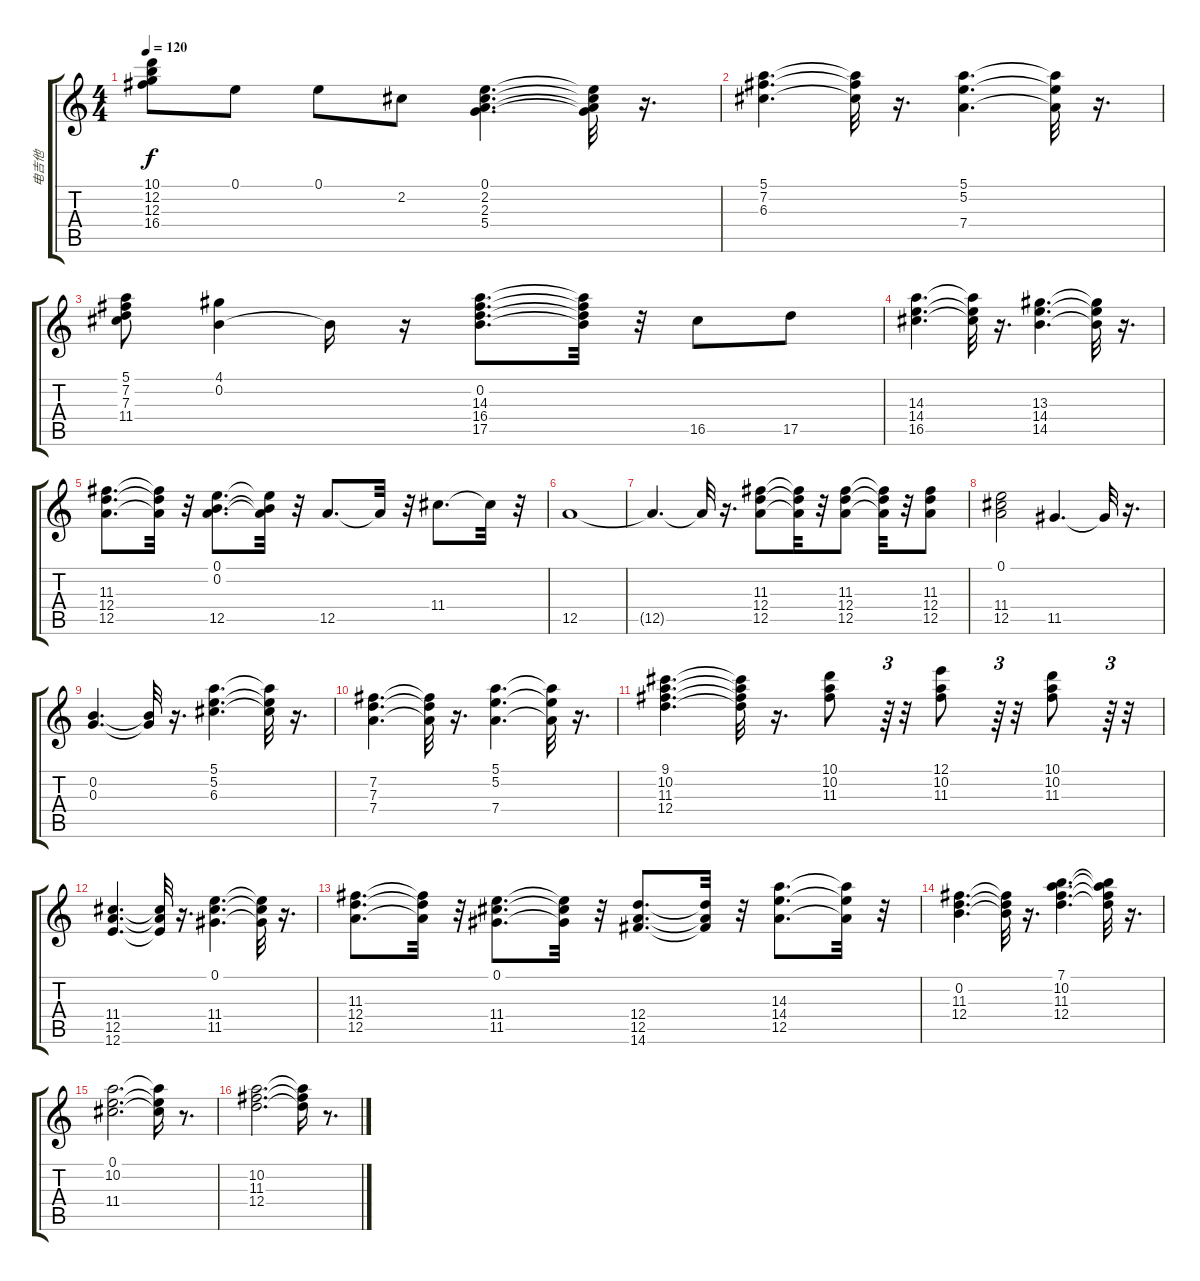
\track ("电吉他" "电吉他") {instrument distortionguitar}
\staff {score tabs}
\tuning (E4 B3 G3 D3 A2 E2) {hide}
\ts (4 4)
\tempo 120
\clef g2
\ks c
(10.1 12.2 12.3 16.4).8{dy f} 0.1.8 0.1.8 2.2.8 (0.1 2.2 2.3 5.4).4{d} (0.1{t} 2.2{t} 2.3{t} 5.4{t}).32 r.16{d} |
(5.1 7.2 6.3).4{d} (5.1{t} 7.2{t} 6.3{t}).32 r.16{d} (5.1 5.2 7.4).4{d} (5.1{t} 5.2{t} 7.4{t}).32 r.16{d} |
(5.1 7.2 7.3 11.4).8 (4.1 0.2).4 0.2{t}.16 r.16 (0.2 14.3 16.4 17.5).8{d} (0.2{t} 14.3{t} 16.4{t} 17.5{t}).32 r.32 16.5.8 17.5.8 |
(14.3 14.4 16.5).4{d} (14.3{t} 14.4{t} 16.5{t}).32 r.16{d} (13.3 14.4 14.5).4{d} (13.3{t} 14.4{t} 14.5{t}).32 r.16{d} |
(11.3 12.4 12.5).8{d} (11.3{t} 12.4{t} 12.5{t}).32 r.32 (0.1 0.2 12.5).8{d} (0.1{t} 0.2{t} 12.5{t}).32 r.32 12.5.8{d} 12.5{t}.32 r.32 11.4.8{d} 11.4{t}.32 r.32 |
12.5.1 |
12.5{t}.4{d} 12.5{t}.32 r.16{d} (11.3 12.4 12.5).8 (11.3{t} 12.4{t} 12.5{t}).32 r.32 (11.3 12.4 12.5).8 (11.3{t} 12.4{t} 12.5{t}).32 r.32 (11.3 12.4 12.5).8 |
(0.1 11.4 12.5).2 11.5.4{d} 11.5{t}.32 r.16{d} |
(0.2 0.3).4{d} (0.2{t} 0.3{t}).32 r.16{d} (5.1 5.2 6.3).4{d} (5.1{t} 5.2{t} 6.3{t}).32 r.16{d} |
(7.2 7.3 7.4).4{d} (7.2{t} 7.3{t} 7.4{t}).32 r.16{d} (5.1 5.2 7.4).4{d} (5.1{t} 5.2{t} 7.4{t}).32 r.16{d} |
(9.1 10.2 11.3 12.4).4{d} (9.1{t} 10.2{t} 11.3{t} 12.4{t}).32 r.16{d} (10.1 10.2 11.3).8 r.64{tu (3 2)} r.32 (12.1 10.2 11.3).8 r.64{tu (3 2)} r.32 (10.1 10.2 11.3).8 r.64{tu (3 2)} r.32 |
(11.4 12.5 12.6).4{d} (11.4{t} 12.5{t} 12.6{t}).32 r.16{d} (0.1 11.4 11.5).4{d} (0.1{t} 11.4{t} 11.5{t}).32 r.16{d} |
(11.3 12.4 12.5).8{d} (11.3{t} 12.4{t} 12.5{t}).32 r.32 (0.1 11.4 11.5).8{d} (0.1{t} 11.4{t} 11.5{t}).32 r.32 (12.4 12.5 14.6).8{d} (12.4{t} 12.5{t} 14.6{t}).32 r.32 (14.3 14.4 12.5).8{d} (14.3{t} 14.4{t} 12.5{t}).32 r.32 |
(0.2 11.3 12.4).4{d} (0.2{t} 11.3{t} 12.4{t}).32 r.16{d} (7.1 10.2 11.3 12.4).4{d} (7.1{t} 10.2{t} 11.3{t} 12.4{t}).32 r.16{d} |
(0.1 10.2 11.4).2{d} (0.1{t} 10.2{t} 11.4{t}).16 r.8{d} |
(10.2 11.3 12.4).2{d} (10.2{t} 11.3{t} 12.4{t}).16 r.8{d}
